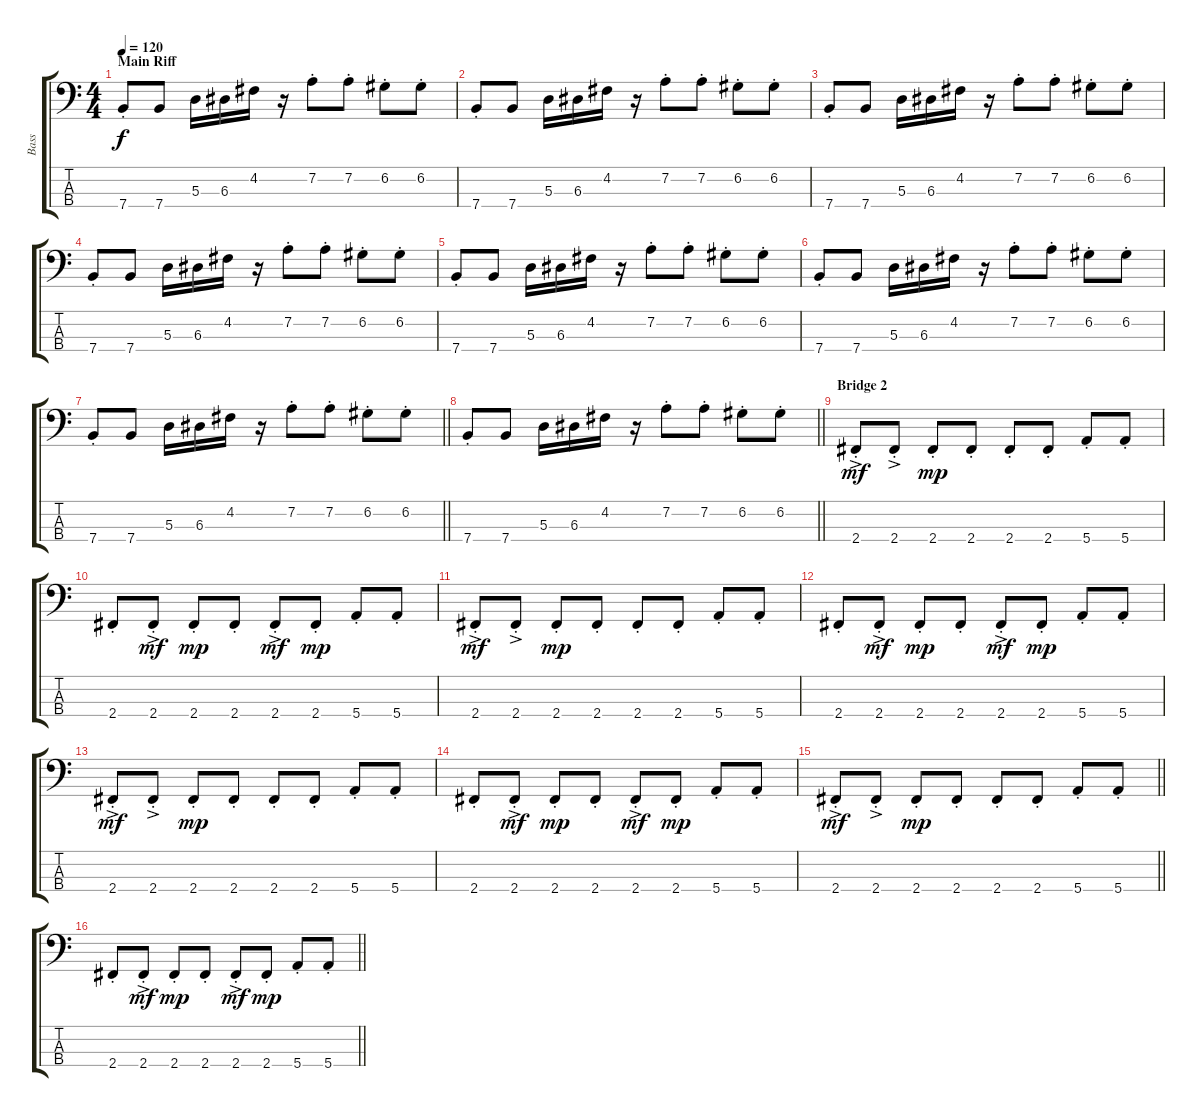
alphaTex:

\track ("Bass" "Bass") {instrument electricbassfinger}
\staff {score tabs}
\tuning (G2 D2 A1 E1) {hide}
\ts (4 4)
\section ("" "Main Riff")
\tempo 120
\clef f4
\ks c
7.4{st}.8{dy f} 7.4.8 5.3.16 6.3.16 4.2.16 r.16 7.2{st}.8 7.2{st}.8 6.2{st}.8 6.2{st}.8 |
7.4{st}.8 7.4.8 5.3.16 6.3.16 4.2.16 r.16 7.2{st}.8 7.2{st}.8 6.2{st}.8 6.2{st}.8 |
7.4{st}.8 7.4.8 5.3.16 6.3.16 4.2.16 r.16 7.2{st}.8 7.2{st}.8 6.2{st}.8 6.2{st}.8 |
7.4{st}.8 7.4.8 5.3.16 6.3.16 4.2.16 r.16 7.2{st}.8 7.2{st}.8 6.2{st}.8 6.2{st}.8 |
7.4{st}.8 7.4.8 5.3.16 6.3.16 4.2.16 r.16 7.2{st}.8 7.2{st}.8 6.2{st}.8 6.2{st}.8 |
7.4{st}.8 7.4.8 5.3.16 6.3.16 4.2.16 r.16 7.2{st}.8 7.2{st}.8 6.2{st}.8 6.2{st}.8 |
\barLineRight lightlight
7.4{st}.8 7.4.8 5.3.16 6.3.16 4.2.16 r.16 7.2{st}.8 7.2{st}.8 6.2{st}.8 6.2{st}.8 |
\barLineRight lightlight
7.4{st}.8 7.4.8 5.3.16 6.3.16 4.2.16 r.16 7.2{st}.8 7.2{st}.8 6.2{st}.8 6.2{st}.8 |
\section ("" "Bridge 2")
2.4{ac st}.8{dy mf} 2.4{ac st}.8 2.4{st}.8{dy mp} 2.4{st}.8 2.4{st}.8 2.4{st}.8 5.4{st}.8 5.4{st}.8 |
2.4{st}.8 2.4{ac st}.8{dy mf} 2.4{st}.8{dy mp} 2.4{st}.8 2.4{ac st}.8{dy mf} 2.4{st}.8{dy mp} 5.4{st}.8 5.4{st}.8 |
2.4{ac st}.8{dy mf} 2.4{ac st}.8 2.4{st}.8{dy mp} 2.4{st}.8 2.4{st}.8 2.4{st}.8 5.4{st}.8 5.4{st}.8 |
2.4{st}.8 2.4{ac st}.8{dy mf} 2.4{st}.8{dy mp} 2.4{st}.8 2.4{ac st}.8{dy mf} 2.4{st}.8{dy mp} 5.4{st}.8 5.4{st}.8 |
2.4{ac st}.8{dy mf} 2.4{ac st}.8 2.4{st}.8{dy mp} 2.4{st}.8 2.4{st}.8 2.4{st}.8 5.4{st}.8 5.4{st}.8 |
2.4{st}.8 2.4{ac st}.8{dy mf} 2.4{st}.8{dy mp} 2.4{st}.8 2.4{ac st}.8{dy mf} 2.4{st}.8{dy mp} 5.4{st}.8 5.4{st}.8 |
\barLineRight lightlight
2.4{ac st}.8{dy mf} 2.4{ac st}.8 2.4{st}.8{dy mp} 2.4{st}.8 2.4{st}.8 2.4{st}.8 5.4{st}.8 5.4{st}.8 |
\barLineRight lightlight
2.4{st}.8 2.4{ac st}.8{dy mf} 2.4{st}.8{dy mp} 2.4{st}.8 2.4{ac st}.8{dy mf} 2.4{st}.8{dy mp} 5.4{st}.8 5.4{st}.8
